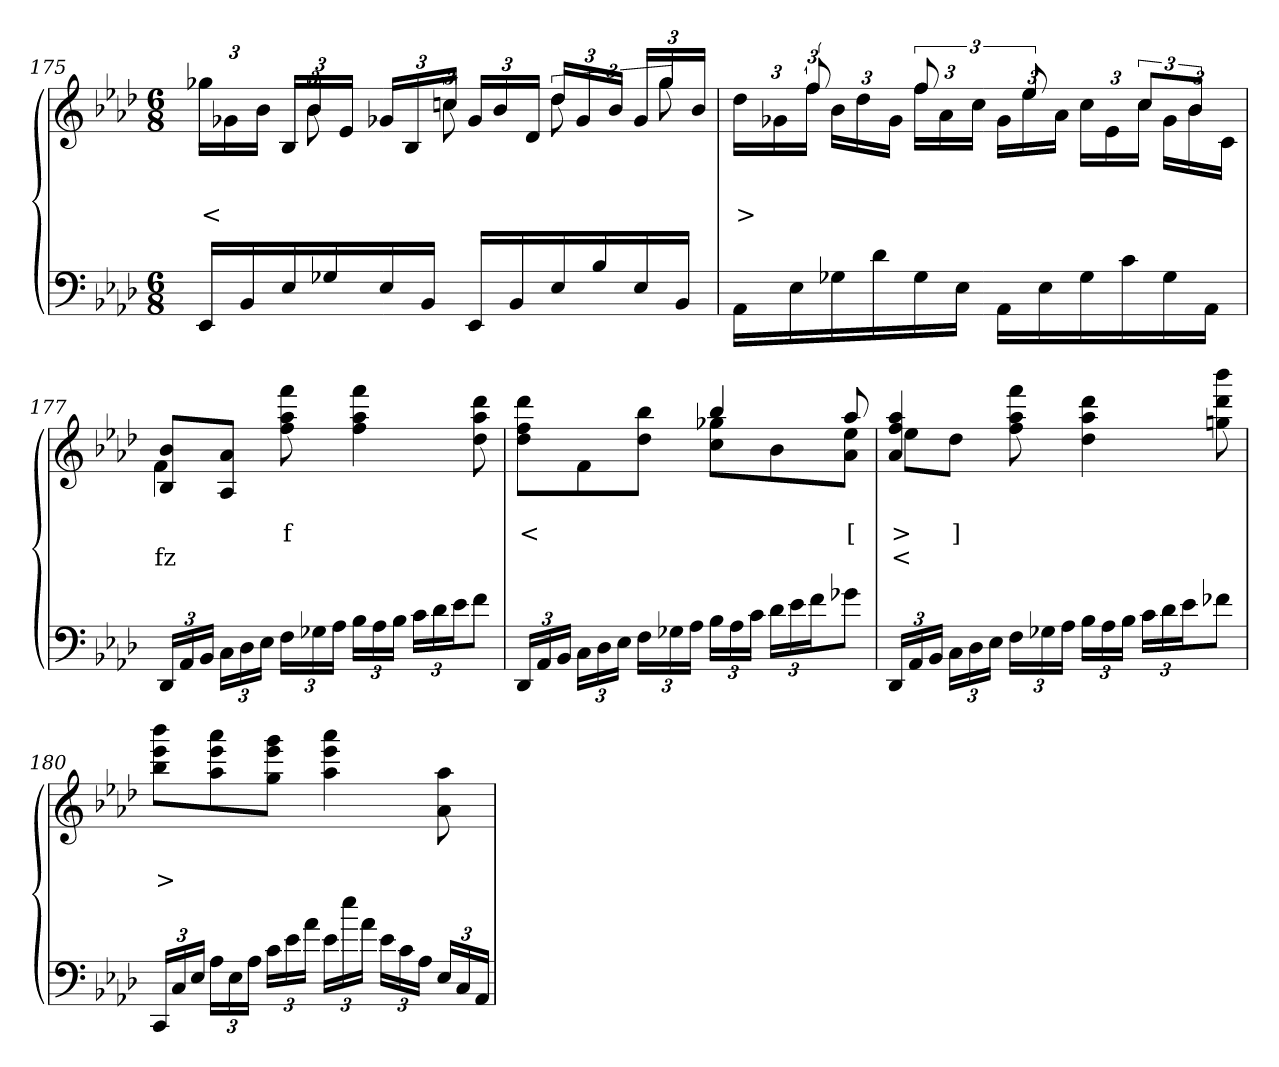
**kern	**kern	**text	**text	**text
*part2	*part1	*part1	*part1	*part1
*staff2	*staff1	*staff1	*staff1	*staff1
*clefF4	*clefG2	*	*	*
*k[b-e-a-d-]	*k[b-e-a-d-]	*	*	*
*M6/8	*M6/8	*	*	*
=175	=175	=175	=175	=175
*	*^	*	*	*
16EE-LL	8ryy	24gg-LL	.	<	.
.	.	24g-	.	.	.
16BB-	.	.	.	.	.
.	.	24b-JJ	.	.	.
16E-	24B-LL	24ryy	.	.	.
.	24b-	12b-	.	.	.
16G-X	.	.	.	.	.
.	24e-JJ	.	.	.	.
16E-	24g-XLL	12ryy	.	.	.
.	24B-	.	.	.	.
16BB-JJ	.	.	.	.	.
.	24ccnJJ	12cc	.	.	.
16EE-LL	24g-LL	.	.	.	.
.	24b-	12ryy	.	.	.
16BB-	.	.	.	.	.
.	24d-JJ	.	.	.	.
16E-	24dd-LL	12dd-	.	.	.
.	24g-	.	.	.	.
16B-	.	.	.	.	.
.	24b-JJ	12ryy	.	.	.
16E-	24g-LL	.	.	.	.
.	24gg-	12gg-	.	.	.
16BB-JJ	.	.	.	.	.
.	24b-JJ	.	.	.	.
=176	=176	=176	=176	=176	=176
16AA-LL	12ryy	24dd-LL	.	>	.
.	.	24g-X	.	.	.
16E-	.	.	.	.	.
.	12ff	24ffJJ	.	.	.
16G-X	.	24b-LL	.	.	.
.	12ryy	24dd-	.	.	.
16d-	.	.	.	.	.
.	.	24g-JJ	.	.	.
16G-	12ff	24ffLL	.	.	.
.	.	24a-	.	.	.
16E-JJ	.	.	.	.	.
.	12ryy	24ccJJ	.	.	.
16AA-LL	.	24g-LL	.	.	.
.	12ee-	24ee-	.	.	.
16E-	.	.	.	.	.
.	.	24a-JJ	.	.	.
16G-	12ryy	24ccLL	.	.	.
.	.	24e-	.	.	.
16c	.	.	.	.	.
.	12ccL	24ccJJ	.	.	.
16G-	.	24g-LL	.	.	.
.	12b-J	24b-	.	.	.
16AA-JJ	.	.	.	.	.
.	.	24cJJ	.	.	.
=177	=177	=177	=177	=177	=177
24DD-LL	8b- 8B-L	4f	.	.	fz
24AA-	.	.	.	.	.
24BB-JJ	.	.	.	.	.
24CLL	8a- 8A-J	.	.	.	.
24D-	.	.	.	.	.
24E-JJ	.	.	.	.	.
24FLL	2ryy	8fff 8aa- 8ff	.	f	.
24G-X	.	.	.	.	.
24A-JJ	.	.	.	.	.
24B-LL	.	4fff 4aa- 4ff	.	.	.
24A-	.	.	.	.	.
24B-JJ	.	.	.	.	.
24cLL	.	.	.	.	.
24d-	.	.	.	.	.
24e-J	.	.	.	.	.
8fJ	.	8ddd- 8aa- 8dd-	.	.	.
=178	=178	=178	=178	=178	=178
24DD-LL	4.ryy	8ddd- 8ff 8dd-L	.	<	.
24AA-	.	.	.	.	.
24BB-JJ	.	.	.	.	.
24CLL	.	8f	.	.	.
24D-	.	.	.	.	.
24E-JJ	.	.	.	.	.
24FLL	.	8bb- 8dd-J	.	.	.
24G-X	.	.	.	.	.
24A-JJ	.	.	.	.	.
24B-LL	4bb-	8gg-X 8ccL	.	.	.
24A-	.	.	.	.	.
24cJJ	.	.	.	.	.
24d-LL	.	8b-	.	.	.
24e-	.	.	.	.	.
24fJ	.	.	.	.	.
8g-J	8aa-	8ee- 8a-J	.	[	.
=179	=179	=179	=179	=179	=179
24DD-LL	4aa- 4ff 4a-	8ee-L	.	>	<
24AA-	.	.	.	.	.
24BB-JJ	.	.	.	.	.
24CLL	.	8dd-J	.	]	.
24D-	.	.	.	.	.
24E-JJ	.	.	.	.	.
24FLL	2ryy	8fff 8aa- 8ff	.	.	.
24G-X	.	.	.	.	.
24A-JJ	.	.	.	.	.
24B-LL	.	4ddd- 4aa- 4dd-	.	.	.
24A-	.	.	.	.	.
24B-JJ	.	.	.	.	.
24cLL	.	.	.	.	.
24d-	.	.	.	.	.
24e-J	.	.	.	.	.
8f-XJ	.	8bbb- 8ddd- 8ggn	.	.	.
*	*v	*v	*	*	*
=180	=180	=180	=180	=180
24CCLL	8bbb- 8eee- 8bb-L	.	>	.
24C	.	.	.	.
24E-JJ	.	.	.	.
24A-LL	8aaa- 8eee- 8aa-	.	.	.
24E-	.	.	.	.
24A-JJ	.	.	.	.
24cLL	8ggg 8eee- 8ggJ	.	.	.
24e-	.	.	.	.
24a-JJ	.	.	.	.
24e-LL	4aaa-\ 4eee-\ 4aa-\	.	.	.
24ee-	.	.	.	.
24a-JJ	.	.	.	.
24e-LL	.	.	.	.
24c	.	.	.	.
24A-JJ	.	.	.	.
24E-LL	8aa- 8a-	.	.	.
24C	.	.	.	.
24AA-JJ	.	.	.	.
=	=	=	=	=
*-	*-	*-	*-	*-
